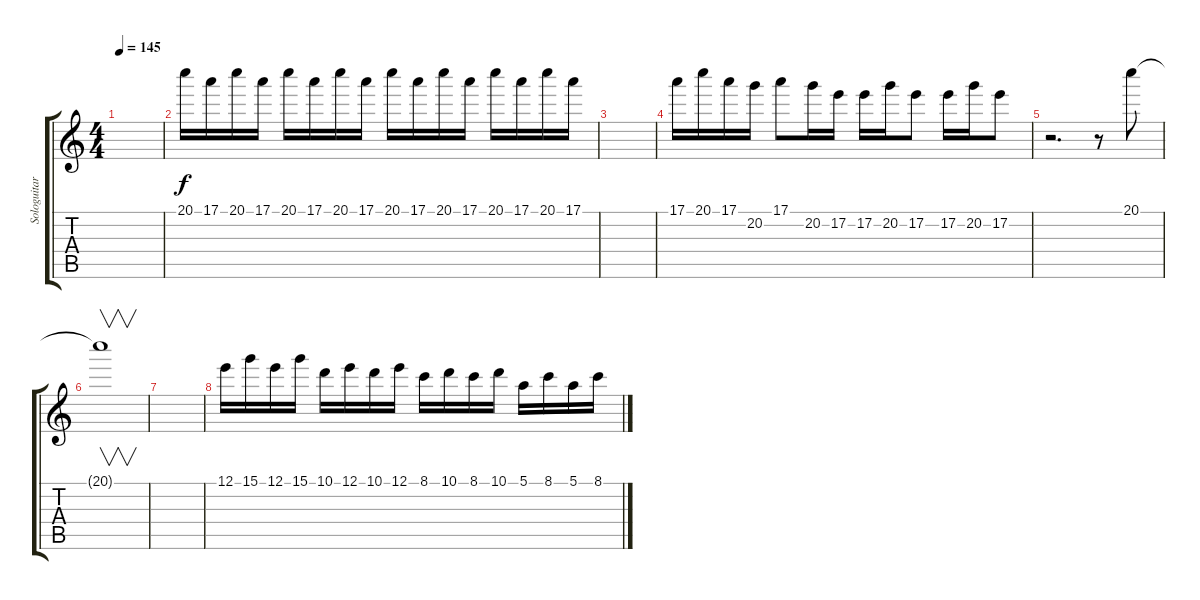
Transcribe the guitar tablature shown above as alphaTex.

\track ("Sologuitar" "Sologuitar") {instrument distortionguitar}
\staff {score tabs}
\tuning (E4 B3 G3 D3 A2 E2) {hide}
\ts (4 4)
\tempo 145
\clef g2
\ks c
|
20.1.16 17.1.16 20.1.16 17.1.16 20.1.16 17.1.16 20.1.16 17.1.16 20.1.16 17.1.16 20.1.16 17.1.16 20.1.16 17.1.16 20.1.16 17.1.16 |
|
17.1.16 20.1.16 17.1.16 20.2.16 17.1.8 20.2.16 17.2.16 17.2.16 20.2.16 17.2.8 17.2.16 20.2.16 17.2.8 |
r.2{d} r.8 20.1.8 |
20.1{t}.1{v} |
|
12.1.16 15.1.16 12.1.16 15.1.16 10.1.16 12.1.16 10.1.16 12.1.16 8.1.16 10.1.16 8.1.16 10.1.16 5.1.16 8.1.16 5.1.16 8.1.16
